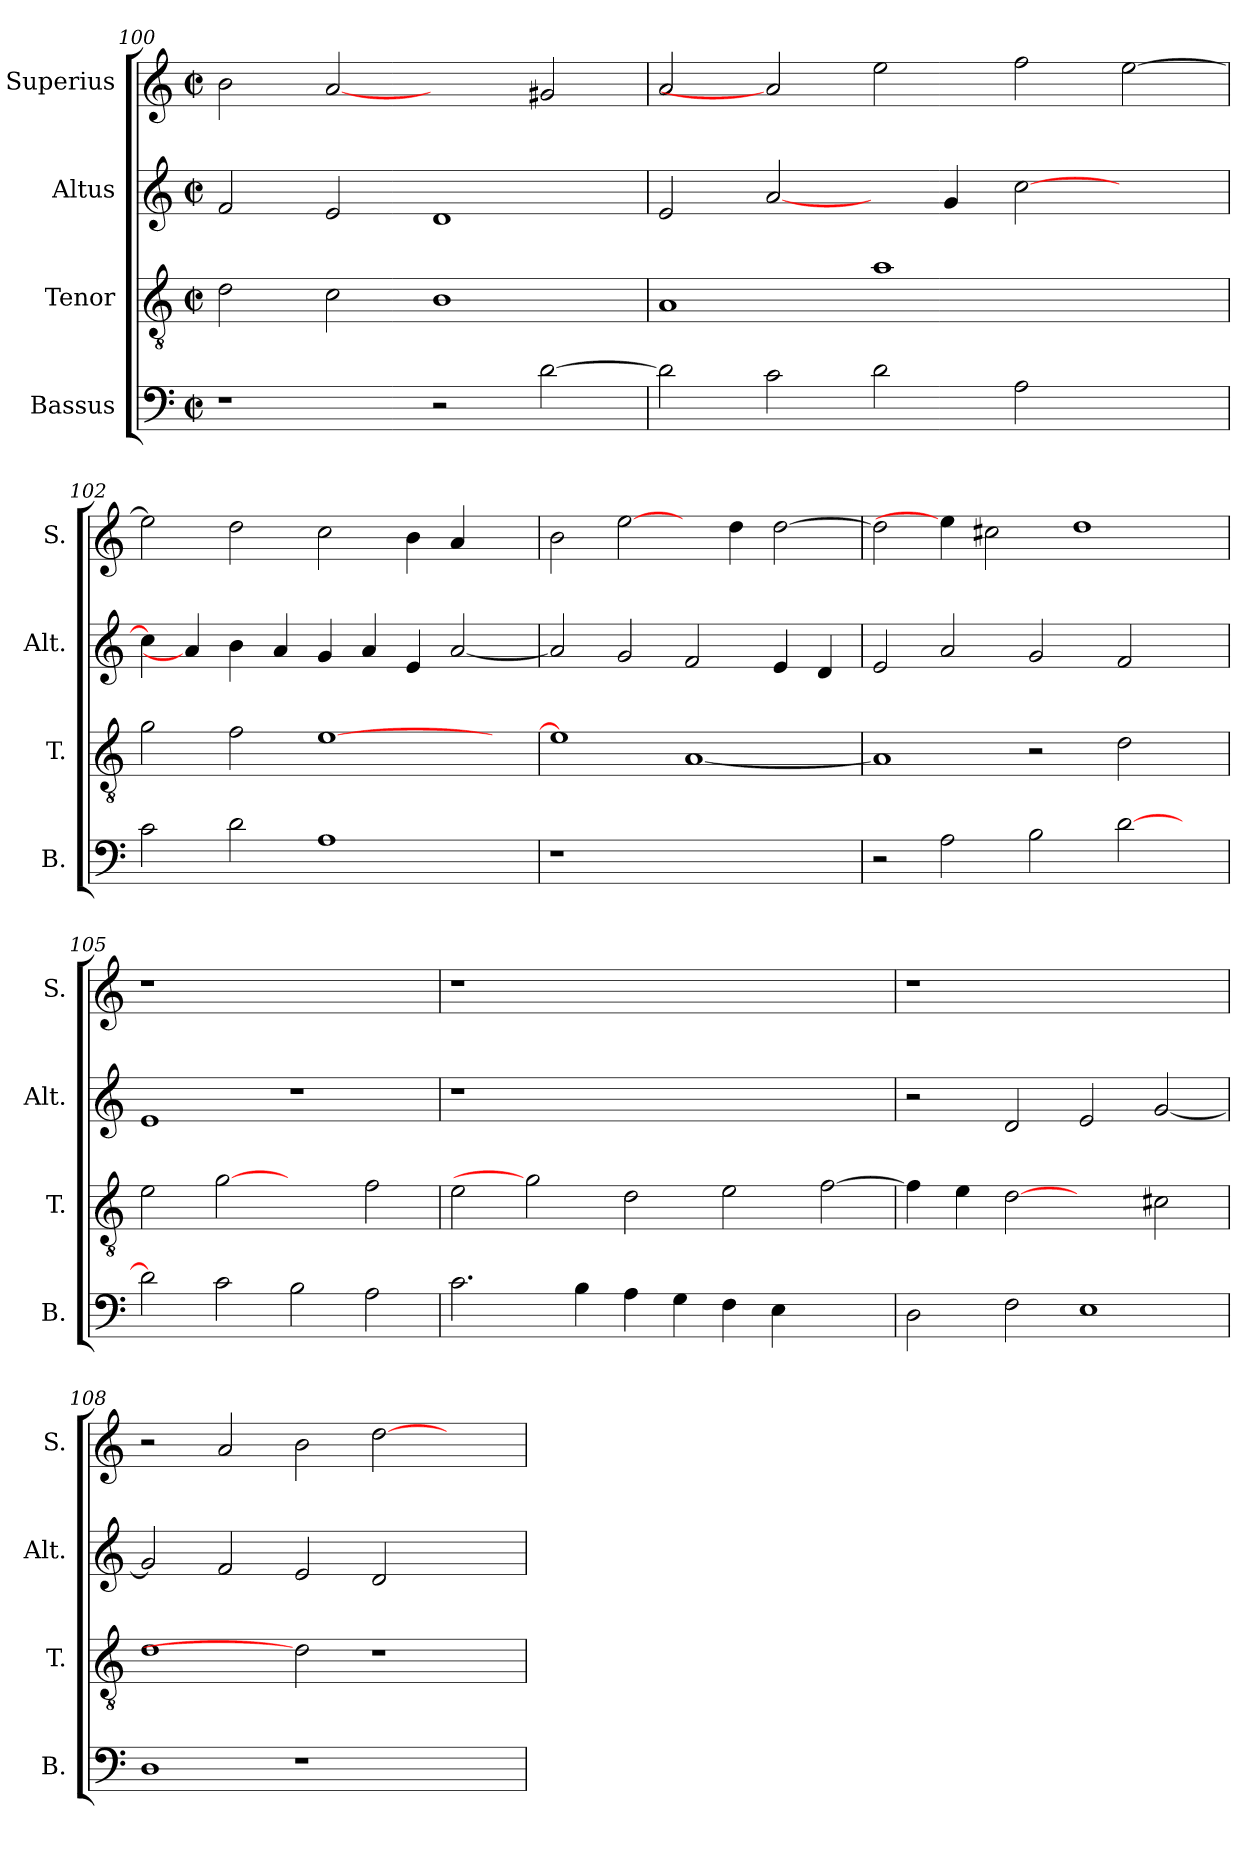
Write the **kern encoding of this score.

**kern	**kern	**kern	**kern
*part4	*part3	*part2	*part1
*staff4	*staff3	*staff2	*staff1
*I"Bassus	*I"Tenor	*I"Altus	*I"Superius
*I'B.	*I'T.	*I'Alt.	*I'S.
*clefF4	*clefGv2	*clefG2	*clefG2
*	*ITrd7c12	*	*
*k[]	*k[]	*k[]	*k[]
*C:	*C:	*C:	*C:
*M2/2	*M2/2	*M2/2	*M2/2
*met(c|)	*met(c|)	*met(c|)	*met(c|)
=100	=100	=100	=100
1r	2Di\	2fi/	2bi\
.	2Ci\	2ei/	[2ai
2r	1BBi	1di	2ryy
[>2di\	.	.	2g#Xi/
!!LO:LB:g=z
=101	=101	=101	=101
2di\]	1AAi	2ei/	2ai/
2ci\	.	[2ai/	2ai]
2di\	1Ai	4ryy	2eei\
.	.	4gi/	.
2Ai\	.	[>2cci\	2ffi\
2ryy	2ryy	2ryy	[>2eei\
=102	=102	=102	=102
2ci\	2Gi\	4cci\]	2eei\]
.	.	4ai/]	.
2di\	2Fi\	4bi\	2ddi\
.	.	4ai/	.
1Ai	[>1Ei	4gi/	2cci\
.	.	4ai/	.
.	.	4ei/	4bi\
.	.	[<2ai/	4ai/
4ryy	4ryy	.	4ryy
=103	=103	=103	=103
!LO:N:vis=1	!	!	!
1r	1Ei]	2ai/]	2bi\
.	.	2gi/	[2eei\
1ryy	[<1AAi	2fi/	4ryy
.	.	.	4ddi\
.	.	4ei/	[>2ddi\
.	.	4di/	.
=104	=104	=104	=104
2r	1AAi]	2ei/	2ddi\]
2Ai\	.	2ai/	4eei\]
.	.	.	2cc#Xi\
2Bi\	2r	2gi/	.
.	.	.	1ddi
[>2di\	2Di\	2fi/	.
4ryy	4ryy	4ryy	.
=105	=105	=105	=105
!	!	!	!LO:N:vis=1
2di\]	2Ei\	1ei	1r
2ci\	[2Gi	.	.
2Bi\	2ryy	1r	1ryy
2Ai\	2Fi\	.	.
!!LO:PB:g=z
=106	=106	=106	=106
!	!	!LO:N:vis=1	!LO:N:vis=1
2.ci\	2Ei\	1r	1r
.	2Gi]	.	.
4Bi\	.	.	.
4Ai\	2Di\	1.ryy	1.ryy
4Gi\	.	.	.
4Fi\	2Ei\	.	.
4Ei\	.	.	.
2ryy	[>2Fi\	.	.
=107	=107	=107	=107
!	!	!	!LO:N:vis=1
2Di\	4Fi\]	2r	1r
.	4Ei\	.	.
2Fi\	[2Di	2di/	.
1Ei	2ryy	2ei/	1ryy
.	2C#Xi\	[<2gi/	.
=108	=108	=108	=108
1Di	1Di	2gi/]	2r
.	.	2fi/	2ai/
1r	2Di]	2ei/	2bi\
.	1r	2di/	[>2ddi\
2ryy	.	2ryy	2ryy
=	=	=	=
*-	*-	*-	*-
